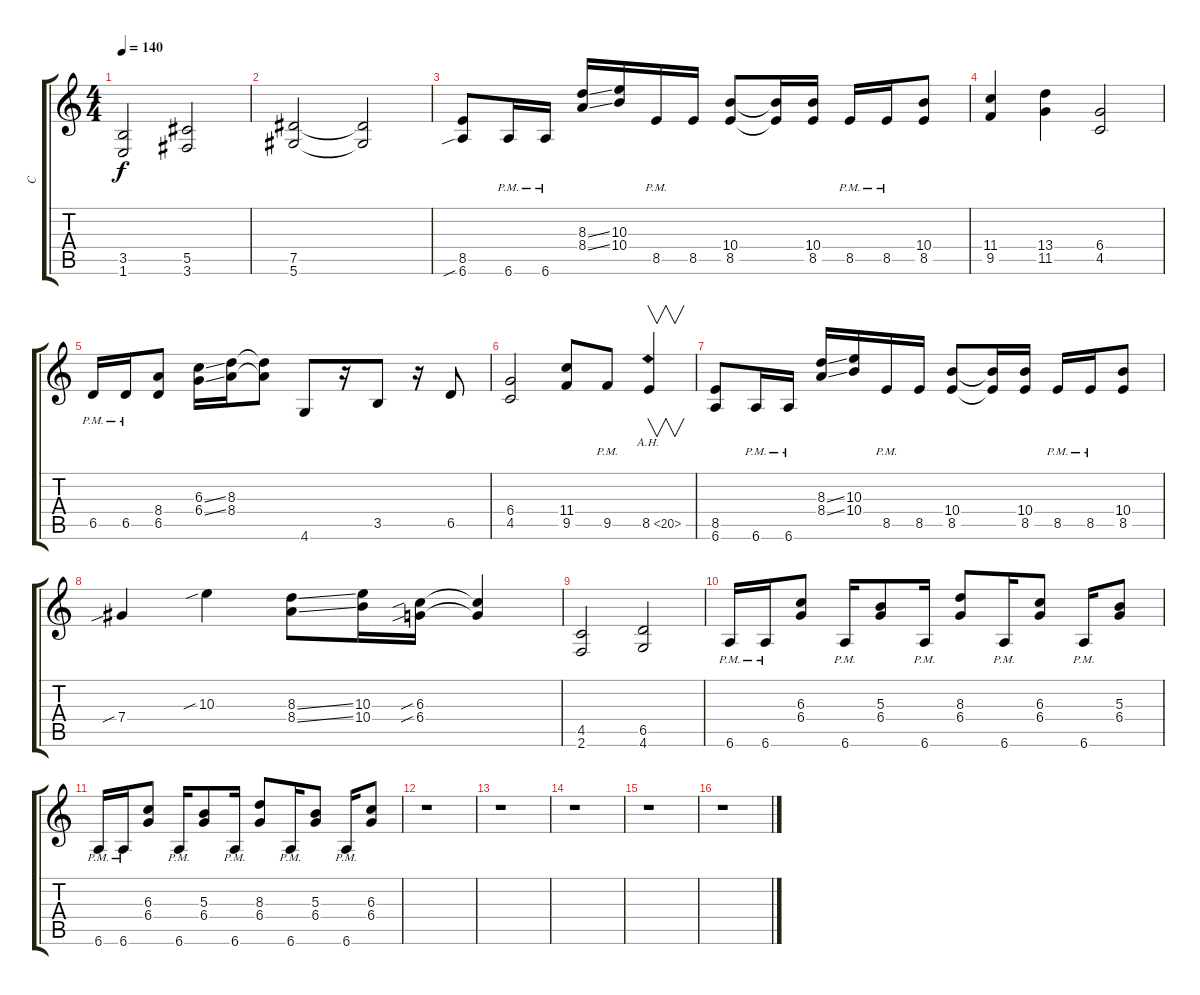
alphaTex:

\track ("C" "C") {instrument distortionguitar}
\staff {score tabs}
\tuning (Eb4 Bb3 Gb3 Db3 Ab2 Eb2) {hide}
\ts (4 4)
\tempo 140
\clef g2
\ks c
(3.5 1.6).2{dy f} (5.5 3.6).2 |
(7.5 5.6).2 (7.5{t} 5.6{t}).2 |
(8.5 6.6{sib}).8 6.6{pm}.16 6.6{pm}.16 (8.3{ss} 8.4{ss}).16 (10.3 10.4).16 8.5{pm}.16 8.5.16 (10.4 8.5).8 (10.4{t} 8.5{t}).16 (10.4 8.5).16 8.5{pm}.16 8.5{pm}.16 (10.4 8.5).8 |
(11.4 9.5).4 (13.4 11.5).4 (6.4 4.5).2 |
6.5{pm}.16 6.5{pm}.16 (8.4 6.5).8 (6.3{ss} 6.4{ss}).16 (8.3 8.4).16 (8.3{t} 8.4{t}).8 4.6.8 r.16 3.5.8 r.16 6.5.8 |
(6.4 4.5).2 (11.4 9.5).8 9.5{pm}.8 8.5{ah 12}.4{v} |
(8.5 6.6).8 6.6{pm}.16 6.6{pm}.16 (8.3{ss} 8.4{ss}).16 (10.3 10.4).16 8.5{pm}.16 8.5.16 (10.4 8.5).8 (10.4{t} 8.5{t}).16 (10.4 8.5).16 8.5{pm}.16 8.5{pm}.16 (10.4 8.5).8 |
7.4{sib}.4 10.3{sib}.4 (8.3{ss} 8.4{ss}).8 (10.3 10.4).16 (6.3{sib} 6.4{sib}).16 (6.3{t} 6.4{t}).4 |
(4.5 2.6).2 (6.5 4.6).2 |
6.6{pm}.16 6.6{pm}.16 (6.3 6.4).8 6.6{pm}.16 (5.3 6.4).8 6.6{pm}.16 (8.3 6.4).8 6.6{pm}.16 (6.3 6.4).8 6.6{pm}.16 (5.3 6.4).8 |
6.6{pm}.16 6.6{pm}.16 (6.3 6.4).8 6.6{pm}.16 (5.3 6.4).8 6.6{pm}.16 (8.3 6.4).8 6.6{pm}.16 (5.3 6.4).8 6.6{pm}.16 (6.3 6.4).8 |
r.1 |
r.1 |
r.1 |
r.1 |
r.1
